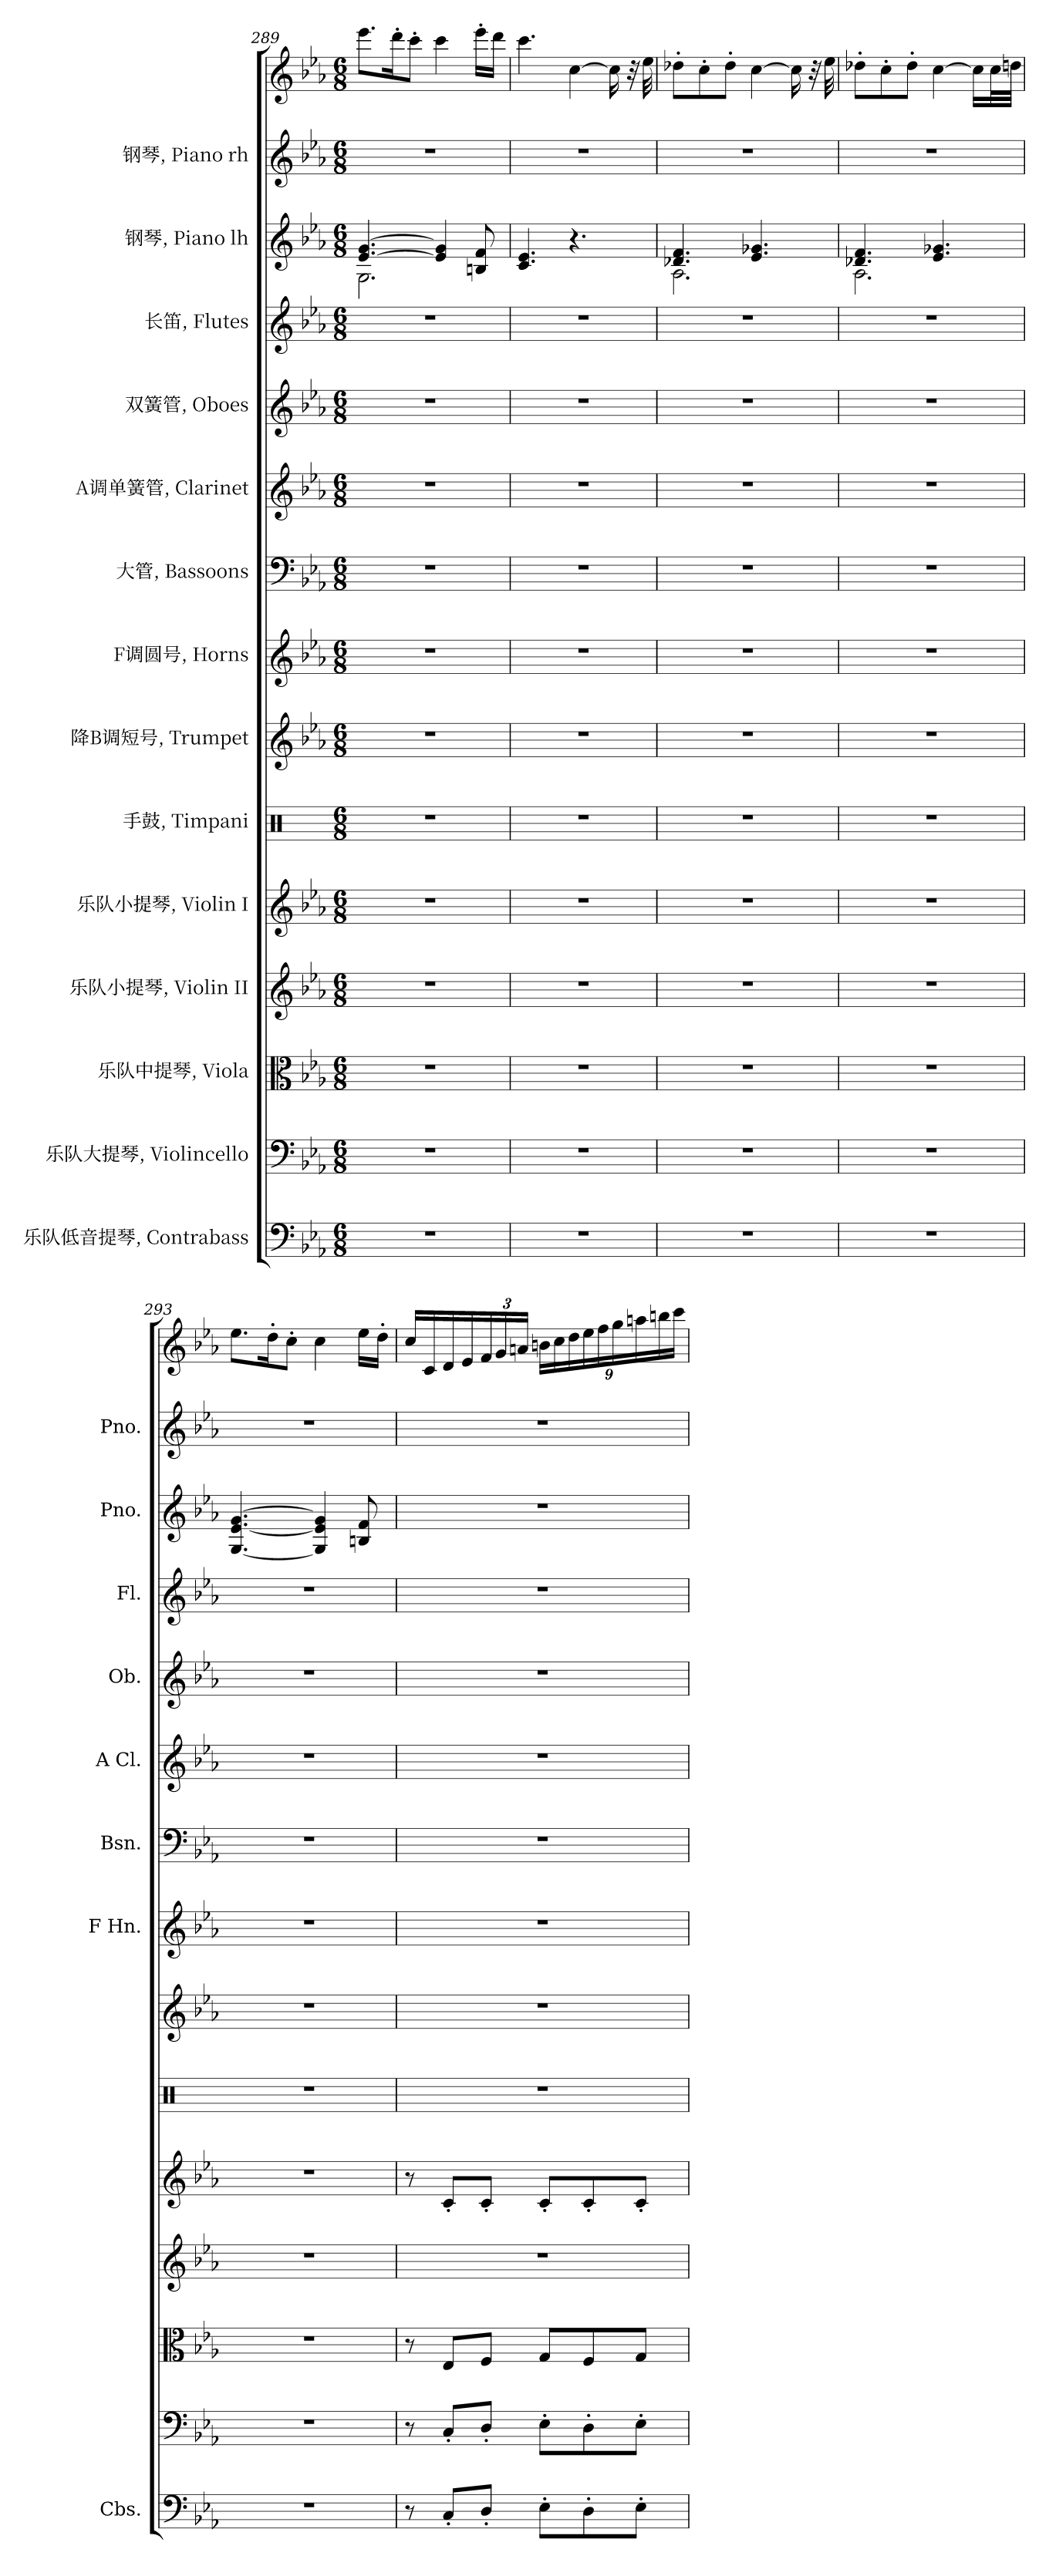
**kern	**kern	**kern	**kern	**kern	**kern	**kern	**kern	**kern	**kern	**kern	**kern	**kern	**kern	**kern
*part14	*part13	*part12	*part11	*part10	*part9	*part8	*part7	*part6	*part5	*part4	*part3	*part2	*part1	*part1
*staff15	*staff14	*staff13	*staff12	*staff11	*staff10	*staff9	*staff8	*staff7	*staff6	*staff5	*staff4	*staff3	*staff2	*staff1
*I"乐队低音提琴, Contrabass	*I"乐队大提琴, Violincello	*I"乐队中提琴, Viola	*I"乐队小提琴, Violin II	*I"乐队小提琴, Violin I	*I"手鼓, Timpani	*I"降B调短号, Trumpet	*I"F调圆号, Horns	*I"大管, Bassoons	*I"A调单簧管, Clarinet	*I"双簧管, Oboes	*I"长笛, Flutes	*I"钢琴, Piano lh	*I"钢琴, Piano rh	*
*I'Cbs.	*	*	*	*	*	*	*I'F Hn.	*I'Bsn.	*I'A Cl.	*I'Ob.	*I'Fl.	*I'Pno.	*I'Pno.	*
!!LO:PB:g=z
*clefF4	*clefF4	*clefC3	*clefG2	*clefG2	*clefX	*clefG2	*clefG2	*clefF4	*clefG2	*clefG2	*clefG2	*clefG2	*clefG2	*clefG2
*ITrd7c12	*	*	*	*	*	*ITrd1c2	*ITrd4c7	*	*ITrd2c3	*	*	*	*	*
*k[b-e-a-]	*k[b-e-a-]	*k[b-e-a-]	*k[b-e-a-]	*k[b-e-a-]	*k[]	*k[b-e-a-d-g-]	*k[b-e-a-d-]	*k[b-e-a-]	*k[]	*k[b-e-a-]	*k[b-e-a-]	*k[b-e-a-]	*k[b-e-a-]	*k[b-e-a-]
*M6/8	*M6/8	*M6/8	*M6/8	*M6/8	*M6/8	*M6/8	*M6/8	*M6/8	*M6/8	*M6/8	*M6/8	*M6/8	*M6/8	*M6/8
=289	=289	=289	=289	=289	=289	=289	=289	=289	=289	=289	=289	=289	=289	=289
*	*	*	*	*	*	*	*	*	*	*	*	*^	*	*
2.r	2.r	2.r	2.r	2.r	2.r	2.r	2.r	2.r	2.r	2.r	2.r	[4.e-/ [4.g/	2.G\	2.r	8.eee-\L
.	.	.	.	.	.	.	.	.	.	.	.	.	.	.	16ddd'\K
.	.	.	.	.	.	.	.	.	.	.	.	.	.	.	8ccc'\J
.	.	.	.	.	.	.	.	.	.	.	.	4e-/] 4g/]	.	.	4ccc\
.	.	.	.	.	.	.	.	.	.	.	.	8Bn/ 8f/	.	.	16eee-'\LL
.	.	.	.	.	.	.	.	.	.	.	.	.	.	.	16ddd\JJ
*	*	*	*	*	*	*	*	*	*	*	*	*v	*v	*	*
=290	=290	=290	=290	=290	=290	=290	=290	=290	=290	=290	=290	=290	=290	=290
2.r	2.r	2.r	2.r	2.r	2.r	2.r	2.r	2.r	2.r	2.r	2.r	4.c/ 4.e-/	2.r	4.ccc\
.	.	.	.	.	.	.	.	.	.	.	.	4.r	.	[4cc\
.	.	.	.	.	.	.	.	.	.	.	.	.	.	16cc\]
.	.	.	.	.	.	.	.	.	.	.	.	.	.	32r
.	.	.	.	.	.	.	.	.	.	.	.	.	.	32ee-\
=291	=291	=291	=291	=291	=291	=291	=291	=291	=291	=291	=291	=291	=291	=291
*	*	*	*	*	*	*	*	*	*	*	*	*^	*	*
2.r	2.r	2.r	2.r	2.r	2.r	2.r	2.r	2.r	2.r	2.r	2.r	4.d-X/ 4.f/	2.A-\	2.r	8dd-X'\L
.	.	.	.	.	.	.	.	.	.	.	.	.	.	.	8cc'\
.	.	.	.	.	.	.	.	.	.	.	.	.	.	.	8dd-'\J
.	.	.	.	.	.	.	.	.	.	.	.	4.e-/ 4.g-X/	.	.	[4cc\
.	.	.	.	.	.	.	.	.	.	.	.	.	.	.	16cc\]
.	.	.	.	.	.	.	.	.	.	.	.	.	.	.	32r
.	.	.	.	.	.	.	.	.	.	.	.	.	.	.	32ee-\
=292	=292	=292	=292	=292	=292	=292	=292	=292	=292	=292	=292	=292	=292	=292	=292
2.r	2.r	2.r	2.r	2.r	2.r	2.r	2.r	2.r	2.r	2.r	2.r	4.d-X/ 4.f/	2.A-\	2.r	8dd-X'\L
.	.	.	.	.	.	.	.	.	.	.	.	.	.	.	8cc'\
.	.	.	.	.	.	.	.	.	.	.	.	.	.	.	8dd-'\J
.	.	.	.	.	.	.	.	.	.	.	.	4.e-/ 4.g-X/	.	.	[4cc\
.	.	.	.	.	.	.	.	.	.	.	.	.	.	.	16cc\LL]
.	.	.	.	.	.	.	.	.	.	.	.	.	.	.	32cc\L
.	.	.	.	.	.	.	.	.	.	.	.	.	.	.	32ddn\JJJ
*	*	*	*	*	*	*	*	*	*	*	*	*v	*v	*	*
=293	=293	=293	=293	=293	=293	=293	=293	=293	=293	=293	=293	=293	=293	=293
2.r	2.r	2.r	2.r	2.r	2.r	2.r	2.r	2.r	2.r	2.r	2.r	[4.G/ [4.e-/ [4.g/	2.r	8.ee-\L
.	.	.	.	.	.	.	.	.	.	.	.	.	.	16dd'\K
.	.	.	.	.	.	.	.	.	.	.	.	.	.	8cc'\J
.	.	.	.	.	.	.	.	.	.	.	.	4G/] 4e-/] 4g/]	.	4cc\
.	.	.	.	.	.	.	.	.	.	.	.	8Bn/ 8f/	.	16ee-\LL
.	.	.	.	.	.	.	.	.	.	.	.	.	.	16dd'\JJ
!!LO:PB:g=z
=294	=294	=294	=294	=294	=294	=294	=294	=294	=294	=294	=294	=294	=294	=294
8r	8r	8r	2.r	8r	2.r	2.r	2.r	2.r	2.r	2.r	2.r	2.r	2.r	16cc/LL
.	.	.	.	.	.	.	.	.	.	.	.	.	.	16c/
8CC'/L	8C'/L	8E-/L	.	8c'/L	.	.	.	.	.	.	.	.	.	16d/
.	.	.	.	.	.	.	.	.	.	.	.	.	.	16e-/
*	*	*	*	*	*	*	*	*	*	*	*	*	*	*Xbrackettup
8DD'/J	8D'/J	8F/J	.	8c'/J	.	.	.	.	.	.	.	.	.	24f/
.	.	.	.	.	.	.	.	.	.	.	.	.	.	24g/
.	.	.	.	.	.	.	.	.	.	.	.	.	.	24an/JJ
8EE-'\L	8E-'\L	8G/L	.	8c'/L	.	.	.	.	.	.	.	.	.	24bn\LL
.	.	.	.	.	.	.	.	.	.	.	.	.	.	24cc\
.	.	.	.	.	.	.	.	.	.	.	.	.	.	24dd\
8DD'\	8D'\	8F/	.	8c'/	.	.	.	.	.	.	.	.	.	24ee-\
.	.	.	.	.	.	.	.	.	.	.	.	.	.	24ff\
.	.	.	.	.	.	.	.	.	.	.	.	.	.	24gg\
8EE-'\J	8E-'\J	8G/J	.	8c'/J	.	.	.	.	.	.	.	.	.	24aan\
.	.	.	.	.	.	.	.	.	.	.	.	.	.	24bbn\
.	.	.	.	.	.	.	.	.	.	.	.	.	.	24ccc\JJ
=	=	=	=	=	=	=	=	=	=	=	=	=	=	=
*-	*-	*-	*-	*-	*-	*-	*-	*-	*-	*-	*-	*-	*-	*-
